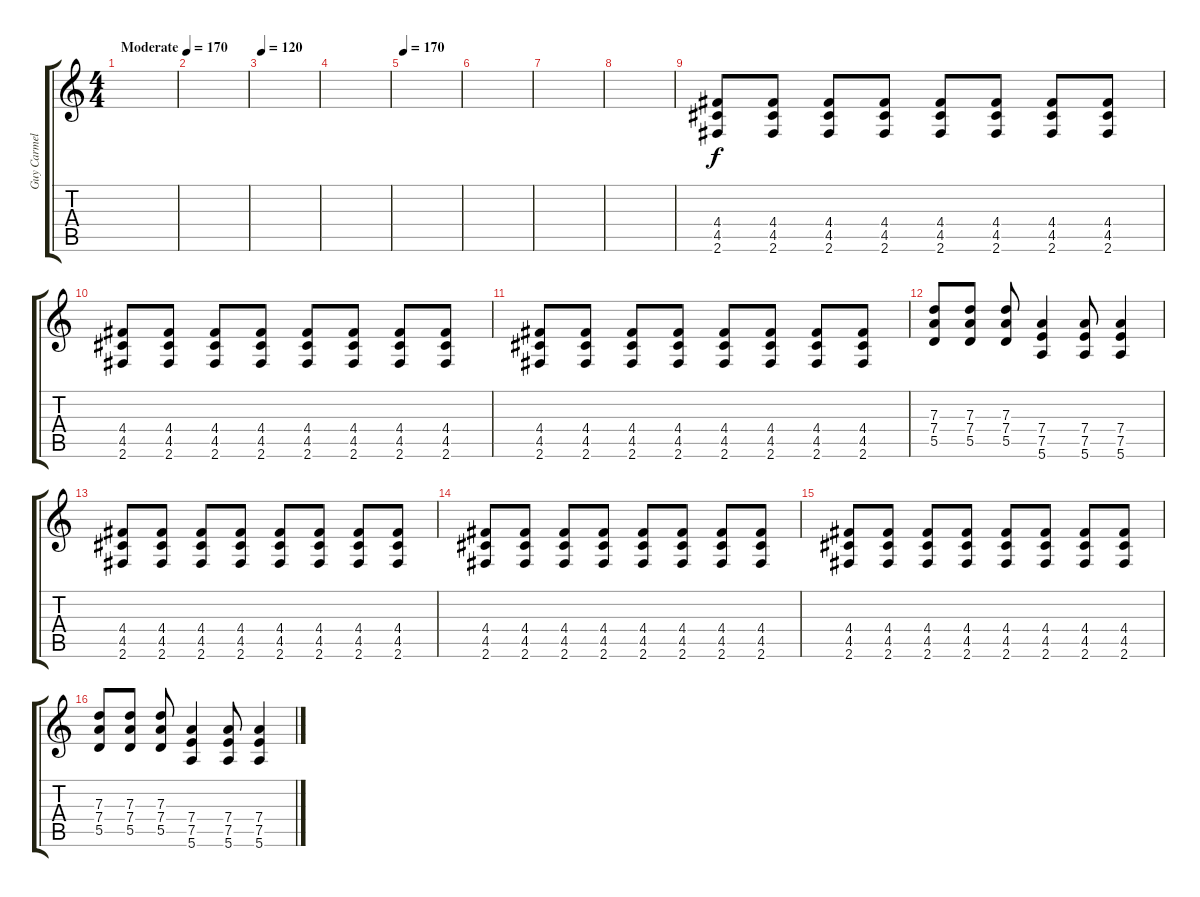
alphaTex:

\track ("Guy Carmel (Guitar)" "Guy Carmel") {instrument distortionguitar}
\staff {score tabs}
\tuning (E4 B3 G3 D3 A2 E2) {hide}
\ts (4 4)
\tempo (170 "Moderate")
\tempo 120
\tempo (170 "Moderate")
\clef g2
\ks c
|
|
\tempo 120
|
|
\tempo 170
|
|
|
|
(4.4 4.5 2.6).8{balance 12} (4.4 4.5 2.6).8 (4.4 4.5 2.6).8 (4.4 4.5 2.6).8 (4.4 4.5 2.6).8 (4.4 4.5 2.6).8 (4.4 4.5 2.6).8 (4.4 4.5 2.6).8 |
(4.4 4.5 2.6).8{balance 4} (4.4 4.5 2.6).8 (4.4 4.5 2.6).8 (4.4 4.5 2.6).8 (4.4 4.5 2.6).8 (4.4 4.5 2.6).8 (4.4 4.5 2.6).8 (4.4 4.5 2.6).8 |
(4.4 4.5 2.6).8{balance 12} (4.4 4.5 2.6).8 (4.4 4.5 2.6).8 (4.4 4.5 2.6).8 (4.4 4.5 2.6).8 (4.4 4.5 2.6).8 (4.4 4.5 2.6).8 (4.4 4.5 2.6).8 |
(7.3 7.4 5.5).8{balance 4} (7.3 7.4 5.5).8 (7.3 7.4 5.5).8 (7.4 7.5 5.6).4 (7.4 7.5 5.6).8 (7.4 7.5 5.6).4 |
(4.4 4.5 2.6).8{balance 12} (4.4 4.5 2.6).8 (4.4 4.5 2.6).8 (4.4 4.5 2.6).8 (4.4 4.5 2.6).8 (4.4 4.5 2.6).8 (4.4 4.5 2.6).8 (4.4 4.5 2.6).8 |
(4.4 4.5 2.6).8{balance 4} (4.4 4.5 2.6).8 (4.4 4.5 2.6).8 (4.4 4.5 2.6).8 (4.4 4.5 2.6).8 (4.4 4.5 2.6).8 (4.4 4.5 2.6).8 (4.4 4.5 2.6).8 |
(4.4 4.5 2.6).8{balance 12} (4.4 4.5 2.6).8 (4.4 4.5 2.6).8 (4.4 4.5 2.6).8 (4.4 4.5 2.6).8 (4.4 4.5 2.6).8 (4.4 4.5 2.6).8 (4.4 4.5 2.6).8 |
(7.3 7.4 5.5).8{balance 4} (7.3 7.4 5.5).8 (7.3 7.4 5.5).8 (7.4 7.5 5.6).4 (7.4 7.5 5.6).8 (7.4 7.5 5.6).4
